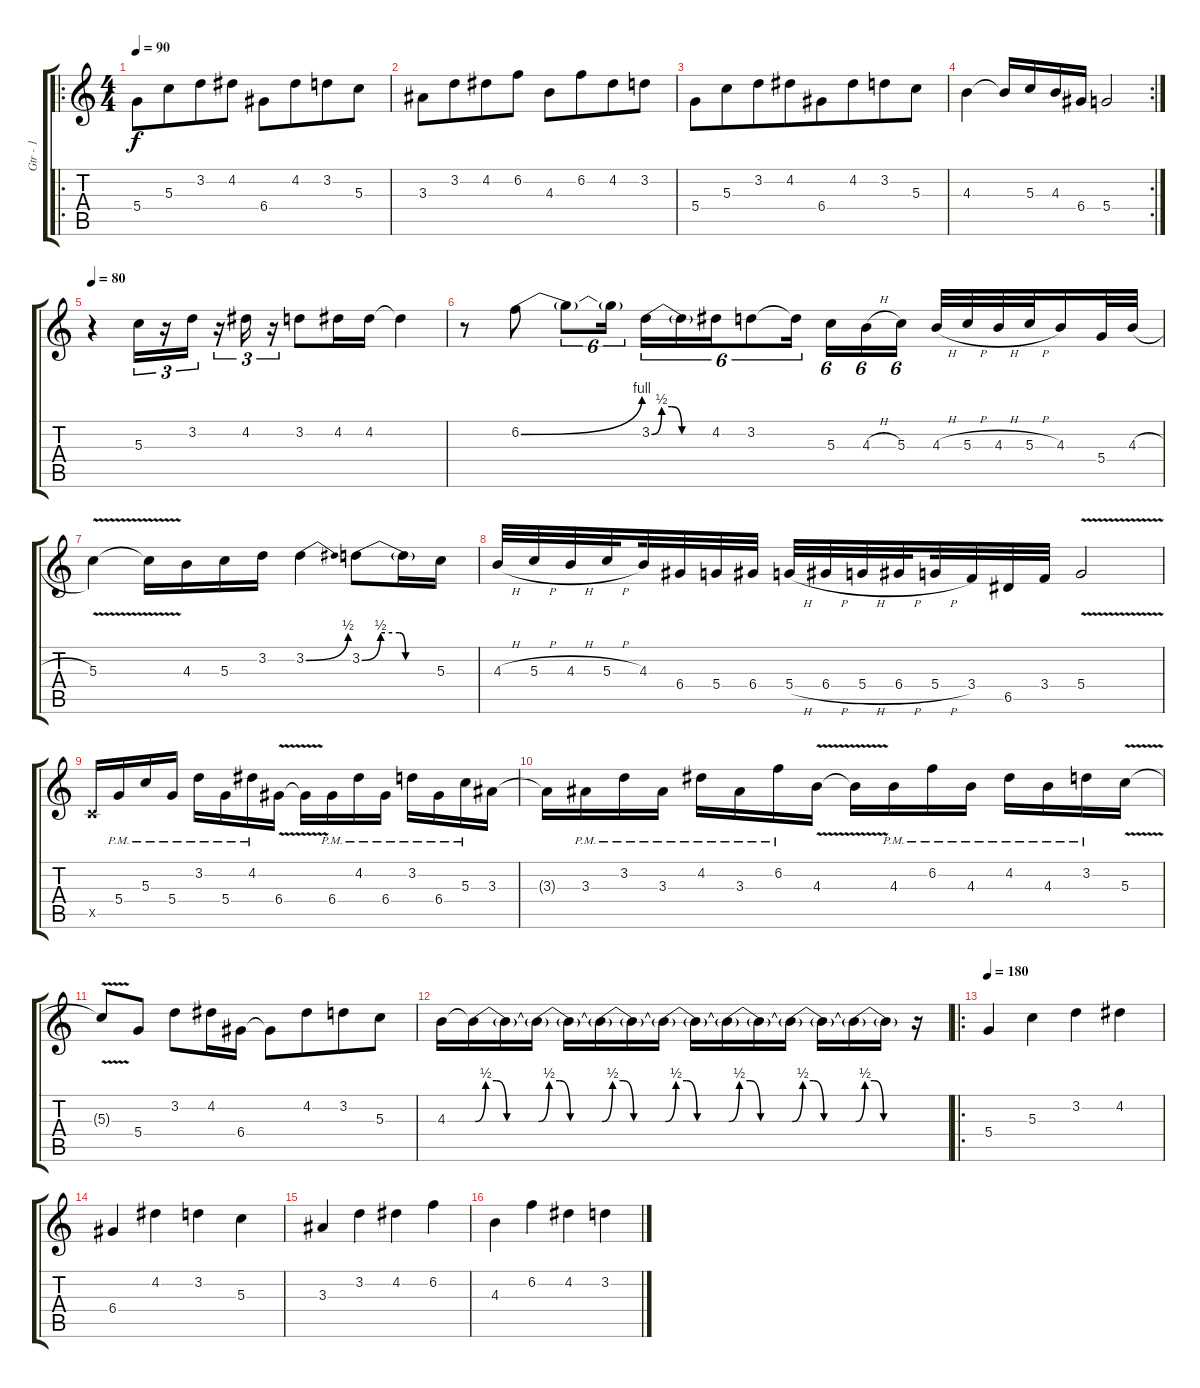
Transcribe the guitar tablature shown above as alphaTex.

\track ("Gtr - 1" "Gtr - 1") {instrument overdrivenguitar}
\staff {score tabs}
\tuning (E4 B3 G3 D3 A2 E2) {hide}
\ro
\ts (4 4)
\tempo 90
\clef g2
\ks c
5.4.8{dy f instrument overdrivenguitar} 5.3.8{beam merge} 3.2.8 4.2.8 6.4.8 4.2.8{beam merge} 3.2.8 5.3.8 |
3.3.8 3.2.8{beam merge} 4.2.8 6.2.8 4.3.8 6.2.8{beam merge} 4.2.8 3.2.8 |
5.4.8 5.3.8{beam merge} 3.2.8 4.2.8{beam merge} 6.4.8 4.2.8{beam merge} 3.2.8 5.3.8 |
\rc 2
4.3.4 4.3{t}.16 5.3.16 4.3.16 6.4.16 5.4.2 |
\tempo 80
r.4 5.3.16{tu (3 2)} r.16{tu (3 2)} 3.2.16{tu (3 2)} r.16{tu (3 2)} 4.2.16{tu (3 2)} r.16{tu (3 2)} 3.2.8 4.2.16 4.2.16 4.2{t}.4 |
r.8 6.2{be (bend 0 0 60 4)}.8 6.2{t}.8{tu (6 4)} 6.2{t}.16{tu (6 4)} 3.2{be (custom 0 0 10 2 20 2 30 0 60 0)}.16{tu (6 4)} 3.2{t}.16{tu (6 4)} 4.2.16{tu (6 4)} 3.2.8{tu (6 4)} 3.2{t}.16{tu (6 4)} 5.3.16{tu (6 4)} 4.3{h}.16{tu (6 4)} 5.3.16{tu (6 4)} 4.3{h}.32 5.3{h}.32 4.3{h}.32 5.3{h}.32{beam splitsecondary} 4.3.16 5.4.32 4.3{h}.32 |
5.3{v}.4 5.3{t}.16 4.3.16 5.3.16 3.2.16 3.2{be (bend 0 0 60 2)}.4 3.2{be (custom 0 0 15 2 30 2 35 0 60 0)}.8 3.2{t}.16 5.3.16 |
4.3{h}.32 5.3{h}.32 4.3{h}.32 5.3{h}.32{beam splitsecondary} 4.3.32 6.4.32 5.4.32 6.4.32 5.4{h}.32 6.4{h}.32 5.4{h}.32 6.4{h}.32{beam splitsecondary} 5.4{h}.32 3.4.32 6.5.32 3.4.32 5.4{v}.2 |
3.5{x}.16 5.4{pm}.16 5.3{pm}.16 5.4{pm}.16 3.2{pm}.16 5.4{pm}.16 4.2{pm}.16 6.4{v}.16 6.4{t}.16 6.4{pm}.16 4.2{pm}.16 6.4{pm}.16 3.2{pm}.16 6.4{pm}.16 5.3{pm}.16 3.3.16 |
3.3{t}.16 3.3{pm}.16 3.2{pm}.16 3.3{pm}.16 4.2{pm}.16 3.3{pm}.16 6.2{pm}.16 4.3{v}.16 4.3{t}.16 4.3{pm}.16 6.2{pm}.16 4.3{pm}.16 4.2{pm}.16 4.3{pm}.16 3.2{pm}.16 5.3{v}.16 |
5.3{t}.8 5.4.8 3.2.8 4.2.16 6.4.16 6.4{t}.8 4.2.8{beam merge} 3.2.8 5.3.8 |
4.3.16 4.3{be (custom 0 0 10 2 20 2 30 0 60 0) t}.16 4.3{t}.16 4.3{be (custom 0 0 10 2 20 2 30 0 60 0) t}.16 4.3{t}.16 4.3{be (custom 0 0 10 2 20 2 30 0 60 0) t}.16 4.3{t}.16 4.3{be (custom 0 0 10 2 20 2 30 0 60 0) t}.16 4.3{t}.16 4.3{be (custom 0 0 10 2 20 2 30 0 60 0) t}.16 4.3{t}.16 4.3{be (custom 0 0 10 2 20 2 30 0 60 0) t}.16 4.3{t}.16 4.3{be (custom 0 0 10 2 20 2 30 0 60 0) t}.16 4.3{t}.16 r.16 |
\ro
\tempo 180
5.4.4 5.3.4{beam merge} 3.2.4 4.2.4 |
6.4.4 4.2.4{beam merge} 3.2.4 5.3.4 |
3.3.4 3.2.4{beam merge} 4.2.4 6.2.4 |
4.3.4 6.2.4{beam merge} 4.2.4 3.2.4
